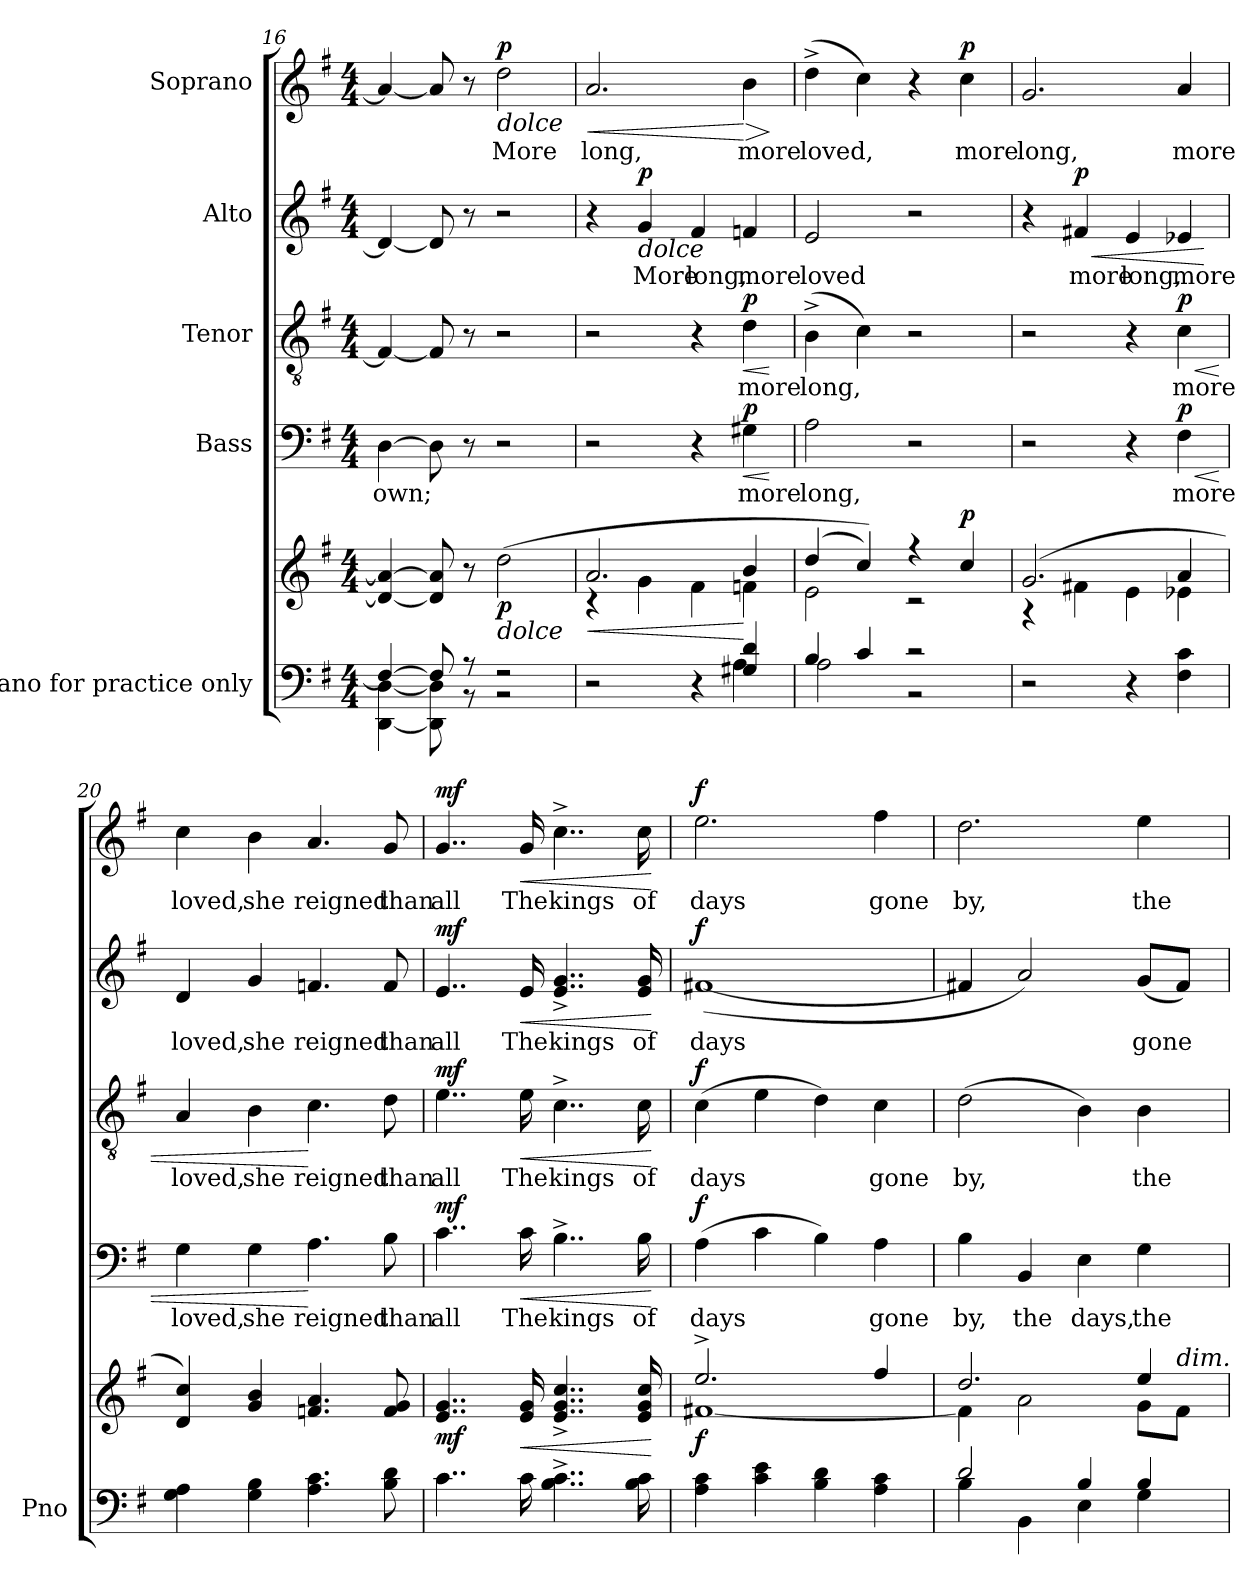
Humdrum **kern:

**kern	**kern	**dynam	**kern	**text	**dynam	**kern	**text	**dynam	**kern	**text	**dynam	**kern	**text	**dynam
*part5	*part5	*part5	*part4	*part4	*part4	*part3	*part3	*part3	*part2	*part2	*part2	*part1	*part1	*part1
*staff6	*staff5	*staff5/6	*staff4	*staff4	*staff4	*staff3	*staff3	*staff3	*staff2	*staff2	*staff2	*staff1	*staff1	*staff1
*I"Piano for practice only	*	*	*I"Bass	*	*	*I"Tenor	*	*	*I"Alto	*	*	*I"Soprano	*	*
*I'Pno	*	*	*	*	*	*	*	*	*	*	*	*	*	*
*clefF4	*clefG2	*	*clefF4	*	*	*clefGv2	*	*	*clefG2	*	*	*clefG2	*	*
*k[f#]	*k[f#]	*	*k[f#]	*	*	*k[f#]	*	*	*k[f#]	*	*	*k[f#]	*	*
*M4/4	*M4/4	*	*M4/4	*	*	*M4/4	*	*	*M4/4	*	*	*M4/4	*	*
=16	=16	=16	=16	=16	=16	=16	=16	=16	=16	=16	=16	=16	=16	=16
*^	*	*	*	*	*	*	*	*	*	*	*	*	*	*
!	!	!	!	!	!LO:LY:b	!	!	!	!	!	!	!	!	!	!
4F#/_	[4DD\ [4D\	4d/_ 4a/_	.	[4D\	own;	.	4F#/_	.	.	4d/_	.	.	4a/_	.	.
8F#/]	8DD\] 8D\]	8d/] 8a/]	.	8D\]	.	.	8F#/]	.	.	8d/]	.	.	8a/]	.	.
8r	8r	8r	.	8r	.	.	8r	.	.	8r	.	.	8r	.	.
!	!	!	!	!	!	!	!	!	!	!	!	!	!LO:TX:b:i:t=dolce	!	!
!	!	!LO:TX:b:i:t=dolce	!	!	!	!	!	!	!	!	!	!	!	!	!
!	!	!	!LO:DY:b	!	!	!	!	!	!	!	!	!	!	!LO:LY:b	!LO:DY:a
2r	2r	(2dd\	p	2r	.	.	2r	.	.	2r	.	.	2dd\	More	p
=17	=17	=17	=17	=17	=17	=17	=17	=17	=17	=17	=17	=17	=17	=17	=17
!	!	!	!LO:HP:b	!	!	!	!	!	!	!	!	!	!	!LO:LY:b	!LO:HP:b
*	*	*^	*	*	*	*	*	*	*	*	*	*	*	*	*
2r	2ryy	2.a/	4r	<	2r	.	.	2r	.	.	4r	.	.	2.a/	long,	<
!	!	!	!	!	!	!	!	!	!	!	!LO:TX:b:i:t=dolce	!	!	!	!	!
!	!	!	!	!	!	!	!	!	!	!	!	!LO:LY:b	!LO:DY:a	!	!	!
.	.	.	4g\	.	.	.	.	.	.	.	4g/	More	p	.	.	.
!	!	!	!	!	!	!	!	!	!	!	!	!LO:LY:b	!	!	!	!
4r	4ryy	.	4f#\	.	4r	.	.	4r	.	.	4f#/	long,	.	.	.	.
!	!	!	!	!	!	!LO:LY:b	!LO:HP:b	!	!LO:LY:b	!LO:HP:b	!	!LO:LY:b	!	!	!LO:LY:b	!LO:HP:n=1:b
!	!	!	!	!	!	!	!LO:DY:n=1:a	!	!	!LO:DY:n=1:a	!	!	!	!	!	!
4G#X/ 4d/	4A\	4b/	4fn\	[	4G#X\	more	< p	4d\	more	< p	4fn/	more	.	4b\	more	[ >
*v	*v	*	*	*	*	*	*	*	*	*	*	*	*	*	*	*
*	*v	*v	*	*	*	*	*	*	*	*	*	*	*	*	*
.	.	.	.	.	[	.	.	[	.	.	.	.	.	]
!!LO:PB:g=z
=18	=18	=18	=18	=18	=18	=18	=18	=18	=18	=18	=18	=18	=18	=18
*^	*^	*	*	*	*	*	*	*	*	*	*	*	*	*
!	!	!	!	!	!	!LO:LY:b	!	!	!LO:LY:b	!	!	!LO:LY:b	!	!	!LO:LY:b	!
4B/	2A\	(4dd/	2e\	.	2A\	long,	.	(4B^\	long,	.	2e/	loved	.	(4dd^\	loved,	.
4c/	.	4cc/))	.	.	.	.	.	4c\)	.	.	.	.	.	4cc\)	.	.
2r	2r	4r	2r	.	2r	.	.	2r	.	.	2r	.	.	4r	.	.
!	!	!	!	!LO:DY:a	!	!	!	!	!	!	!	!	!	!	!LO:LY:b	!LO:DY:a
.	.	4cc/	.	p	.	.	.	.	.	.	.	.	.	4cc\	more	p
*v	*v	*	*	*	*	*	*	*	*	*	*	*	*	*	*	*
=19	=19	=19	=19	=19	=19	=19	=19	=19	=19	=19	=19	=19	=19	=19	=19
!	!	!	!	!	!	!	!	!	!	!	!	!	!	!LO:LY:b	!
2r	(2.g/	4r	.	2r	.	.	2r	.	.	4r	.	.	2.g/	long,	.
!	!	!	!	!	!	!	!	!	!	!	!LO:LY:b	!LO:HP:b	!	!	!
!	!	!	!	!	!	!	!	!	!	!	!	!LO:DY:n=1:a	!	!	!
.	.	4f#X\	.	.	.	.	.	.	.	4f#X/	more	< p	.	.	.
!	!	!	!	!	!	!	!	!	!	!	!LO:LY:b	!	!	!	!
4r	.	4e\	.	4r	.	.	4r	.	.	4e/	long,	.	.	.	.
!	!	!	!	!	!LO:LY:b	!LO:HP:b	!	!LO:LY:b	!LO:HP:b	!	!LO:LY:b	!	!	!LO:LY:b	!
!	!	!	!	!	!	!LO:DY:n=1:a	!	!	!LO:DY:n=1:a	!	!	!	!	!	!
4F#\ 4c\	4a/	4e-X\	.	4F#\	more	< p	4c\	more	< p	4e-X/	more	.	4a/	more	.
*	*v	*v	*	*	*	*	*	*	*	*	*	*	*	*	*
.	.	.	.	.	.	.	.	.	.	.	[	.	.	.
=20	=20	=20	=20	=20	=20	=20	=20	=20	=20	=20	=20	=20	=20	=20
!	!	!	!	!LO:LY:b	!	!	!LO:LY:b	!	!	!LO:LY:b	!	!	!LO:LY:b	!
4G\ 4A\	4d/ 4cc/)	.	4G\	loved,	.	4A/	loved,	.	4d/	loved,	.	4cc\	loved,	.
!	!	!	!	!LO:LY:b	!	!	!LO:LY:b	!	!	!LO:LY:b	!	!	!LO:LY:b	!
4G\ 4B\	4g/ 4b/	.	4G\	she	.	4B\	she	.	4g/	she	.	4b\	she	.
!	!	!	!	!LO:LY:b	!	!	!LO:LY:b	!	!	!LO:LY:b	!	!	!LO:LY:b	!
4.A\ 4.c\	4.fn/ 4.a/	.	4.A\	reigned	[	4.c\	reigned	[	4.fn/	reigned	.	4.a/	reigned	.
!	!	!	!	!LO:LY:b	!	!	!LO:LY:b	!	!	!LO:LY:b	!	!	!LO:LY:b	!
8B\ 8d\	8f/ 8g/	.	8B\	than	.	8d\	than	.	8f/	than	.	8g/	than	.
=21	=21	=21	=21	=21	=21	=21	=21	=21	=21	=21	=21	=21	=21	=21
!	!	!LO:DY:b	!	!LO:LY:b	!LO:DY:a	!	!LO:LY:b	!LO:DY:a	!	!LO:LY:b	!LO:DY:a	!	!LO:LY:b	!LO:DY:a
4..c\	4..e/ 4..g/	mf	4..c\	all	mf	4..e\	all	mf	4..e/	all	mf	4..g/	all	mf
!	!	!LO:HP:b	!	!LO:LY:b	!LO:HP:b	!	!LO:LY:b	!LO:HP:b	!	!LO:LY:b	!LO:HP:b	!	!LO:LY:b	!LO:HP:b
16c\	16e/ 16g/	<	16c\	The	<	16e\	The	<	16e/	The	<	16g/	The	<
!	!	!	!	!LO:LY:b	!	!	!LO:LY:b	!	!	!LO:LY:b	!	!	!LO:LY:b	!
4..B\^ 4..c\^	4..e/^> 4..g/^> 4..cc/^>	.	4..B^\	kings	.	4..c^\	kings	.	4..e/^> 4..g/^>	kings	.	4..cc^\	kings	.
!	!	!	!	!LO:LY:b	!	!	!LO:LY:b	!	!	!LO:LY:b	!	!	!LO:LY:b	!
16B\ 16c\	16e/ 16g/ 16cc/	.	16B\	of	.	16c\	of	.	16e/ 16g/	of	.	16cc\	of	.
.	.	[	.	.	[	.	.	[	.	.	[	.	.	[
!!LO:LB:g=z
=22	=22	=22	=22	=22	=22	=22	=22	=22	=22	=22	=22	=22	=22	=22
*	*^	*	*	*	*	*	*	*	*	*	*	*	*	*
!	!	!	!LO:DY:b	!	!LO:LY:b	!LO:DY:a	!	!LO:LY:b	!LO:DY:a	!	!LO:LY:b	!LO:DY:a	!	!LO:LY:b	!LO:DY:a
4A\ 4c\	2.ee^/	[1f#X	f	(4A\	days	f	(4c\	days	f	(<[1f#X	days	f	2.ee\	days	f
4c\ 4e\	.	.	.	4c\	.	.	4e\	.	.	.	.	.	.	.	.
4B\ 4d\	.	.	.	4B\)	.	.	4d\)	.	.	.	.	.	.	.	.
!	!	!	!	!	!LO:LY:b	!	!	!LO:LY:b	!	!	!	!	!	!LO:LY:b	!
4A\ 4c\	4ff#/	.	.	4A\	gone	.	4c\	gone	.	.	.	.	4ff#\	gone	.
=23	=23	=23	=23	=23	=23	=23	=23	=23	=23	=23	=23	=23	=23	=23	=23
*^	*	*	*	*	*	*	*	*	*	*	*	*	*	*	*
!	!	!	!	!	!	!LO:LY:b	!	!	!LO:LY:b	!	!	!	!	!	!LO:LY:b	!
2d/	4B\	2.dd/	4f#\]	.	4B\	by,	.	(2d\	by,	.	4f#X/]	.	.	2.dd\	by,	.
!	!	!	!	!	!	!LO:LY:b	!	!	!	!	!	!	!	!	!	!
.	4BB\	.	2a\	.	4BB/	the	.	.	.	.	2a/)	.	.	.	.	.
!	!	!	!	!	!	!LO:LY:b	!	!	!	!	!	!	!	!	!	!
4B/	4E\	.	.	.	4E\	days,	.	4B\)	.	.	.	.	.	.	.	.
!	!	!	!	!	!	!LO:LY:b	!	!	!LO:LY:b	!	!	!LO:LY:b	!	!	!LO:LY:b	!
4B/	4G\	4ee/	8g\L	.	4G\	the	.	4B\	the	.	(8g/L	gone	.	4ee\	the	.
!	!	!	!LO:TX:a:i:t=dim.	!	!	!	!	!	!	!	!	!	!	!	!	!
.	.	.	8f#\J	.	.	.	.	.	.	.	8f#/J)	.	.	.	.	.
*v	*v	*	*	*	*	*	*	*	*	*	*	*	*	*	*	*
*	*v	*v	*	*	*	*	*	*	*	*	*	*	*	*	*
=	=	=	=	=	=	=	=	=	=	=	=	=	=	=
*-	*-	*-	*-	*-	*-	*-	*-	*-	*-	*-	*-	*-	*-	*-
